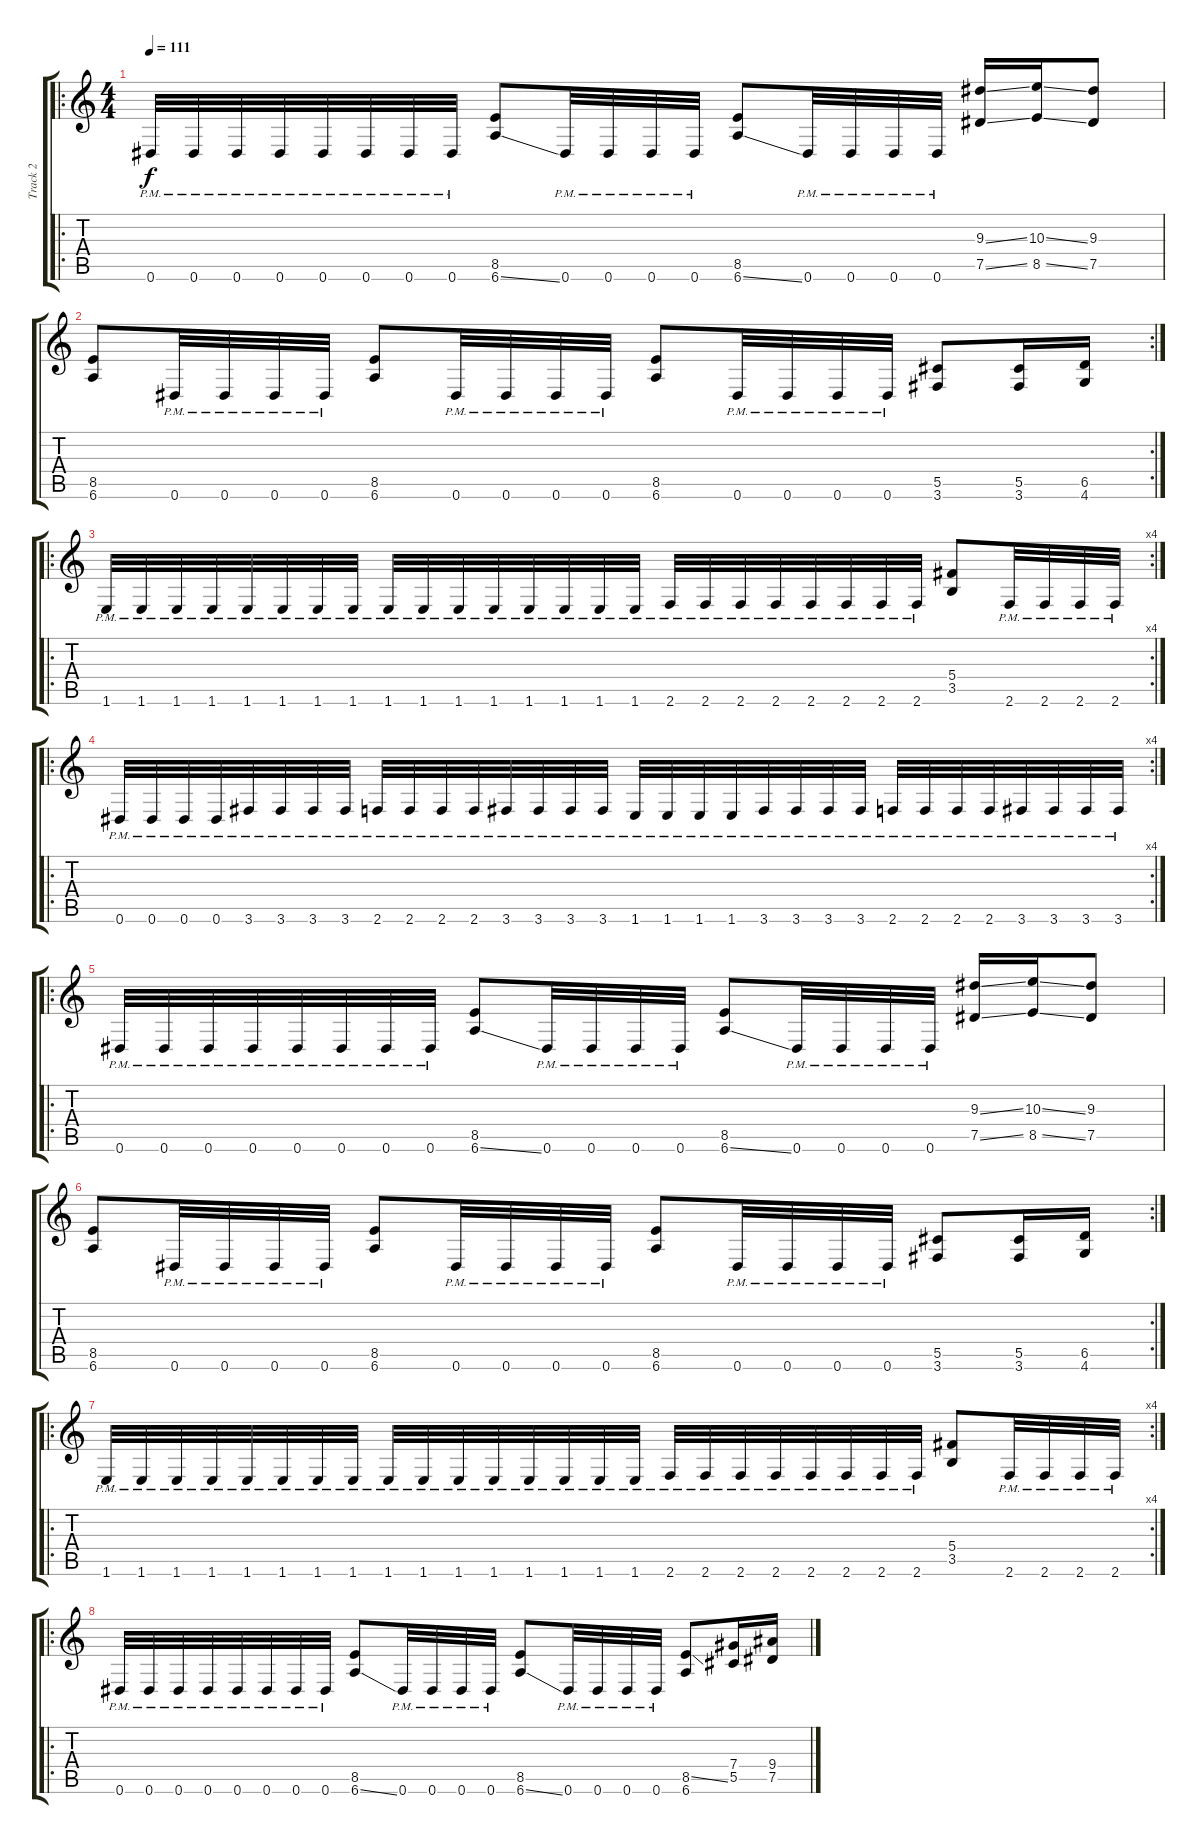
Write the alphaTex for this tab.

\track ("Track 2" "Track 2") {instrument distortionguitar}
\staff {score tabs}
\tuning (Eb4 Bb3 Gb3 Db3 Ab2 Eb2) {hide}
\ro
\ts (4 4)
\tempo 111
\clef g2
\ks c
0.6{pm}.32{dy f} 0.6{pm}.32 0.6{pm}.32 0.6{pm}.32 0.6{pm}.32 0.6{pm}.32 0.6{pm}.32 0.6{pm}.32 (8.5 6.6{ss}).8 0.6{pm}.32 0.6{pm}.32 0.6{pm}.32 0.6{pm}.32 (8.5 6.6{ss}).8 0.6{pm}.32 0.6{pm}.32 0.6{pm}.32 0.6{pm}.32 (9.3{ss} 7.5{ss}).16 (10.3{ss} 8.5{ss}).16 (9.3 7.5).8 |
\rc 2
(8.5 6.6).8 0.6{pm}.32 0.6{pm}.32 0.6{pm}.32 0.6{pm}.32 (8.5 6.6).8 0.6{pm}.32 0.6{pm}.32 0.6{pm}.32 0.6{pm}.32 (8.5 6.6).8 0.6{pm}.32 0.6{pm}.32 0.6{pm}.32 0.6{pm}.32 (5.5 3.6).8 (5.5 3.6).16 (6.5 4.6).16 |
\ro
\rc 4
1.6{pm}.32 1.6{pm}.32 1.6{pm}.32 1.6{pm}.32 1.6{pm}.32 1.6{pm}.32 1.6{pm}.32 1.6{pm}.32 1.6{pm}.32 1.6{pm}.32 1.6{pm}.32 1.6{pm}.32 1.6{pm}.32 1.6{pm}.32 1.6{pm}.32 1.6{pm}.32 2.6{pm}.32 2.6{pm}.32 2.6{pm}.32 2.6{pm}.32 2.6{pm}.32 2.6{pm}.32 2.6{pm}.32 2.6{pm}.32 (5.4 3.5).8 2.6{pm}.32 2.6{pm}.32 2.6{pm}.32 2.6{pm}.32 |
\ro
\rc 4
0.6{pm}.32 0.6{pm}.32 0.6{pm}.32 0.6{pm}.32 3.6{pm}.32 3.6{pm}.32 3.6{pm}.32 3.6{pm}.32 2.6{pm}.32 2.6{pm}.32 2.6{pm}.32 2.6{pm}.32 3.6{pm}.32 3.6{pm}.32 3.6{pm}.32 3.6{pm}.32 1.6{pm}.32 1.6{pm}.32 1.6{pm}.32 1.6{pm}.32 3.6{pm}.32 3.6{pm}.32 3.6{pm}.32 3.6{pm}.32 2.6{pm}.32 2.6{pm}.32 2.6{pm}.32 2.6{pm}.32 3.6{pm}.32 3.6{pm}.32 3.6{pm}.32 3.6{pm}.32 |
\ro
0.6{pm}.32 0.6{pm}.32 0.6{pm}.32 0.6{pm}.32 0.6{pm}.32 0.6{pm}.32 0.6{pm}.32 0.6{pm}.32 (8.5 6.6{ss}).8 0.6{pm}.32 0.6{pm}.32 0.6{pm}.32 0.6{pm}.32 (8.5 6.6{ss}).8 0.6{pm}.32 0.6{pm}.32 0.6{pm}.32 0.6{pm}.32 (9.3{ss} 7.5{ss}).16 (10.3{ss} 8.5{ss}).16 (9.3 7.5).8 |
\rc 2
(8.5 6.6).8 0.6{pm}.32 0.6{pm}.32 0.6{pm}.32 0.6{pm}.32 (8.5 6.6).8 0.6{pm}.32 0.6{pm}.32 0.6{pm}.32 0.6{pm}.32 (8.5 6.6).8 0.6{pm}.32 0.6{pm}.32 0.6{pm}.32 0.6{pm}.32 (5.5 3.6).8 (5.5 3.6).16 (6.5 4.6).16 |
\ro
\rc 4
1.6{pm}.32 1.6{pm}.32 1.6{pm}.32 1.6{pm}.32 1.6{pm}.32 1.6{pm}.32 1.6{pm}.32 1.6{pm}.32 1.6{pm}.32 1.6{pm}.32 1.6{pm}.32 1.6{pm}.32 1.6{pm}.32 1.6{pm}.32 1.6{pm}.32 1.6{pm}.32 2.6{pm}.32 2.6{pm}.32 2.6{pm}.32 2.6{pm}.32 2.6{pm}.32 2.6{pm}.32 2.6{pm}.32 2.6{pm}.32 (5.4 3.5).8 2.6{pm}.32 2.6{pm}.32 2.6{pm}.32 2.6{pm}.32 |
\ro
0.6{pm}.32 0.6{pm}.32 0.6{pm}.32 0.6{pm}.32 0.6{pm}.32 0.6{pm}.32 0.6{pm}.32 0.6{pm}.32 (8.5 6.6{ss}).8 0.6{pm}.32 0.6{pm}.32 0.6{pm}.32 0.6{pm}.32 (8.5 6.6{ss}).8 0.6{pm}.32 0.6{pm}.32 0.6{pm}.32 0.6{pm}.32 (8.5{ss} 6.6{ss}).8 (7.4 5.5).16 (9.4 7.5).16
